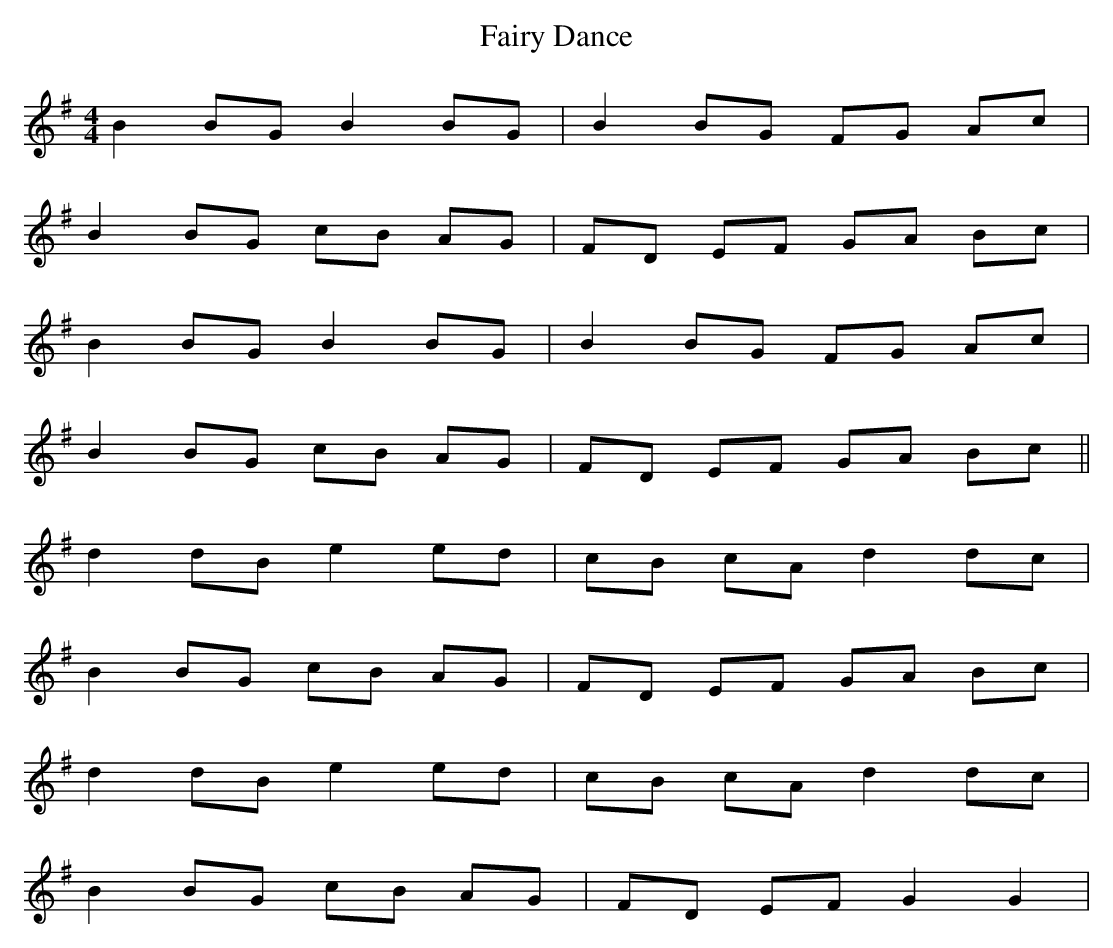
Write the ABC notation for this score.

X:1
T:Fairy Dance
M:4/4
L:1/8
K:G
B2 BG B2 BG|B2 BG FG Ac|
B2 BG cB AG|FD EF GA Bc|
B2 BG B2 BG|B2 BG FG Ac|
B2 BG cB AG|FD EF GA Bc||
d2 dB e2 ed|cB cA d2 dc|
B2 BG cB AG|FD EF GA Bc|
d2 dB e2 ed|cB cA d2 dc|
B2 BG cB AG|FD EF G2G2|
